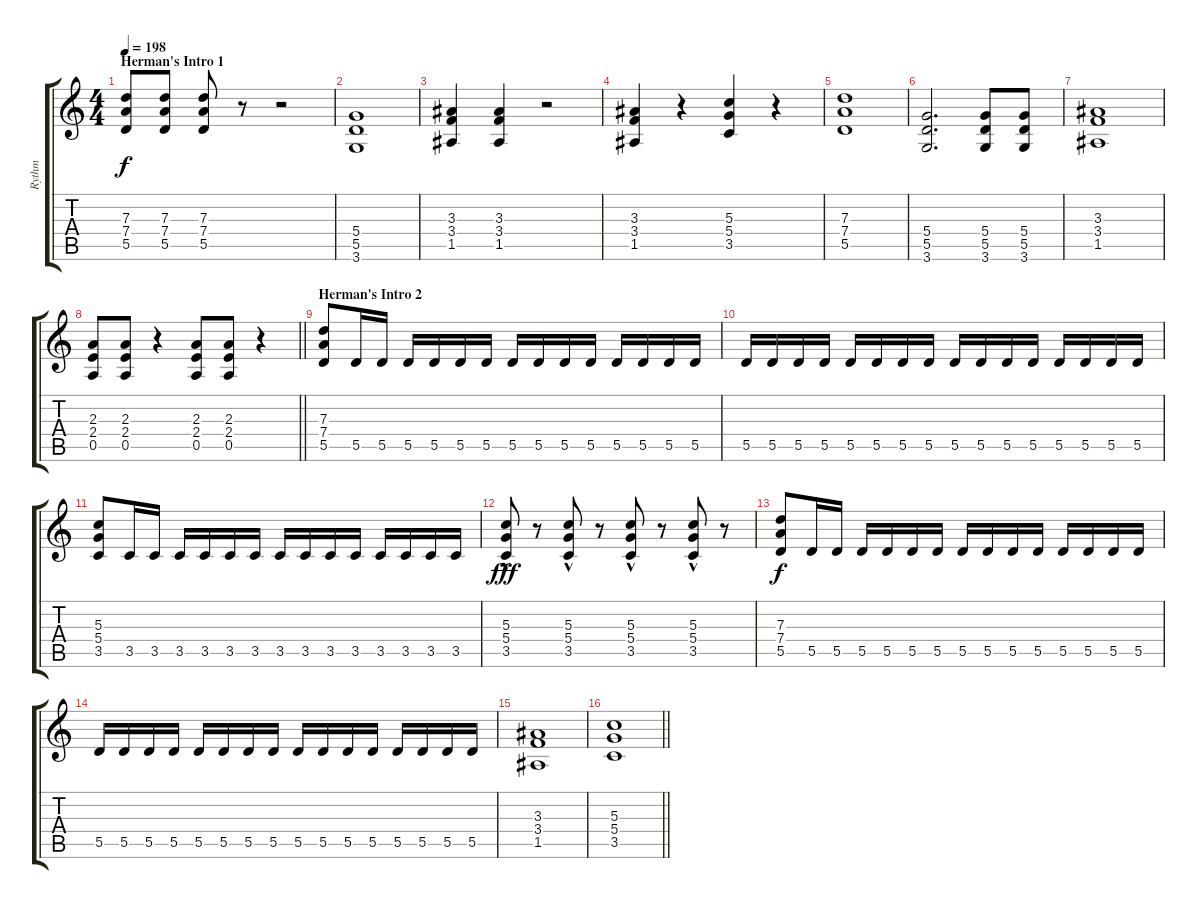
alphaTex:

\track ("Rythm" "Rythm") {instrument overdrivenguitar}
\staff {score tabs}
\tuning (E4 B3 G3 D3 A2 E2) {hide}
\ts (4 4)
\section ("" "Herman's Intro 1")
\tempo 198
\clef g2
\ks c
(7.3 7.4 5.5).8{dy f instrument overdrivenguitar} (7.3 7.4 5.5).8 (7.3 7.4 5.5).8 r.8 r.2 |
(5.4 5.5 3.6).1 |
(3.3 3.4 1.5).4 (3.3 3.4 1.5).4 r.2 |
(3.3 3.4 1.5).4 r.4 (5.3 5.4 3.5).4 r.4 |
(7.3 7.4 5.5).1 |
(5.4 5.5 3.6).2{d} (5.4 5.5 3.6).8 (5.4 5.5 3.6).8 |
(3.3 3.4 1.5).1 |
\barLineRight lightlight
(2.3 2.4 0.5).8 (2.3 2.4 0.5).8 r.4 (2.3 2.4 0.5).8 (2.3 2.4 0.5).8 r.4 |
\section ("" "Herman's Intro 2")
(7.3 7.4 5.5).8 5.5.16 5.5.16 5.5.16 5.5.16 5.5.16 5.5.16 5.5.16 5.5.16 5.5.16 5.5.16 5.5.16 5.5.16 5.5.16 5.5.16 |
5.5.16 5.5.16 5.5.16 5.5.16 5.5.16 5.5.16 5.5.16 5.5.16 5.5.16 5.5.16 5.5.16 5.5.16 5.5.16 5.5.16 5.5.16 5.5.16 |
(5.3 5.4 3.5).8 3.5.16 3.5.16 3.5.16 3.5.16 3.5.16 3.5.16 3.5.16 3.5.16 3.5.16 3.5.16 3.5.16 3.5.16 3.5.16 3.5.16 |
(5.3{hac} 5.4{hac} 3.5{hac}).8{dy fff} r.8 (5.3{hac} 5.4{hac} 3.5{hac}).8 r.8 (5.3{hac} 5.4{hac} 3.5{hac}).8 r.8 (5.3{hac} 5.4{hac} 3.5{hac}).8 r.8 |
(7.3 7.4 5.5).8{dy f} 5.5.16 5.5.16 5.5.16 5.5.16 5.5.16 5.5.16 5.5.16 5.5.16 5.5.16 5.5.16 5.5.16 5.5.16 5.5.16 5.5.16 |
5.5.16 5.5.16 5.5.16 5.5.16 5.5.16 5.5.16 5.5.16 5.5.16 5.5.16 5.5.16 5.5.16 5.5.16 5.5.16 5.5.16 5.5.16 5.5.16 |
(3.3 3.4 1.5).1 |
\barLineRight lightlight
(5.3 5.4 3.5).1
